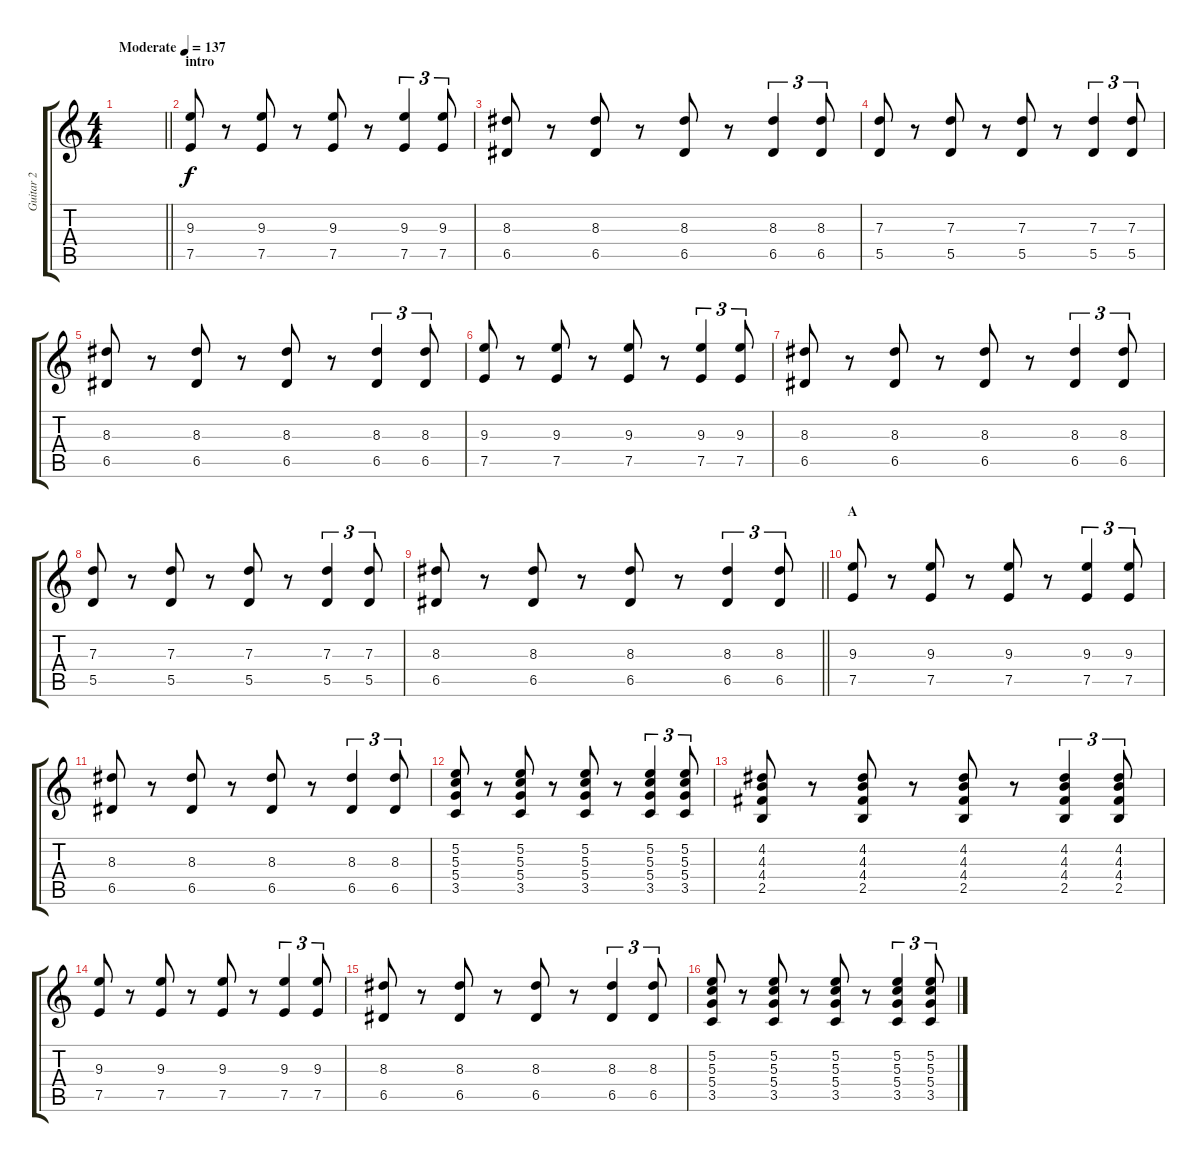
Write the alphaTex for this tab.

\track ("Guitar 2" "Guitar 2") {instrument distortionguitar}
\staff {score tabs}
\tuning (E4 B3 G3 D3 A2 E2) {hide}
\ts (4 4)
\tempo (137 "Moderate")
\clef g2
\barLineRight lightlight
\ks c
|
\section ("" "intro")
(9.3 7.5).8 r.8 (9.3 7.5).8 r.8 (9.3 7.5).8 r.8 (9.3 7.5).4{tu (3 2)} (9.3 7.5).8{tu (3 2)} |
(8.3 6.5).8 r.8 (8.3 6.5).8 r.8 (8.3 6.5).8 r.8 (8.3 6.5).4{tu (3 2)} (8.3 6.5).8{tu (3 2)} |
(7.3 5.5).8 r.8 (7.3 5.5).8 r.8 (7.3 5.5).8 r.8 (7.3 5.5).4{tu (3 2)} (7.3 5.5).8{tu (3 2)} |
(8.3 6.5).8 r.8 (8.3 6.5).8 r.8 (8.3 6.5).8 r.8 (8.3 6.5).4{tu (3 2)} (8.3 6.5).8{tu (3 2)} |
(9.3 7.5).8 r.8 (9.3 7.5).8 r.8 (9.3 7.5).8 r.8 (9.3 7.5).4{tu (3 2)} (9.3 7.5).8{tu (3 2)} |
(8.3 6.5).8 r.8 (8.3 6.5).8 r.8 (8.3 6.5).8 r.8 (8.3 6.5).4{tu (3 2)} (8.3 6.5).8{tu (3 2)} |
(7.3 5.5).8 r.8 (7.3 5.5).8 r.8 (7.3 5.5).8 r.8 (7.3 5.5).4{tu (3 2)} (7.3 5.5).8{tu (3 2)} |
\barLineRight lightlight
(8.3 6.5).8 r.8 (8.3 6.5).8 r.8 (8.3 6.5).8 r.8 (8.3 6.5).4{tu (3 2)} (8.3 6.5).8{tu (3 2)} |
\section ("" "A")
(9.3 7.5).8 r.8 (9.3 7.5).8 r.8 (9.3 7.5).8 r.8 (9.3 7.5).4{tu (3 2)} (9.3 7.5).8{tu (3 2)} |
(8.3 6.5).8 r.8 (8.3 6.5).8 r.8 (8.3 6.5).8 r.8 (8.3 6.5).4{tu (3 2)} (8.3 6.5).8{tu (3 2)} |
(5.2 5.3 5.4 3.5).8 r.8 (5.2 5.3 5.4 3.5).8 r.8 (5.2 5.3 5.4 3.5).8 r.8 (5.2 5.3 5.4 3.5).4{tu (3 2)} (5.2 5.3 5.4 3.5).8{tu (3 2)} |
(4.2 4.3 4.4 2.5).8 r.8 (4.2 4.3 4.4 2.5).8 r.8 (4.2 4.3 4.4 2.5).8 r.8 (4.2 4.3 4.4 2.5).4{tu (3 2)} (4.2 4.3 4.4 2.5).8{tu (3 2)} |
(9.3 7.5).8 r.8 (9.3 7.5).8 r.8 (9.3 7.5).8 r.8 (9.3 7.5).4{tu (3 2)} (9.3 7.5).8{tu (3 2)} |
(8.3 6.5).8 r.8 (8.3 6.5).8 r.8 (8.3 6.5).8 r.8 (8.3 6.5).4{tu (3 2)} (8.3 6.5).8{tu (3 2)} |
(5.2 5.3 5.4 3.5).8 r.8 (5.2 5.3 5.4 3.5).8 r.8 (5.2 5.3 5.4 3.5).8 r.8 (5.2 5.3 5.4 3.5).4{tu (3 2)} (5.2 5.3 5.4 3.5).8{tu (3 2)}
